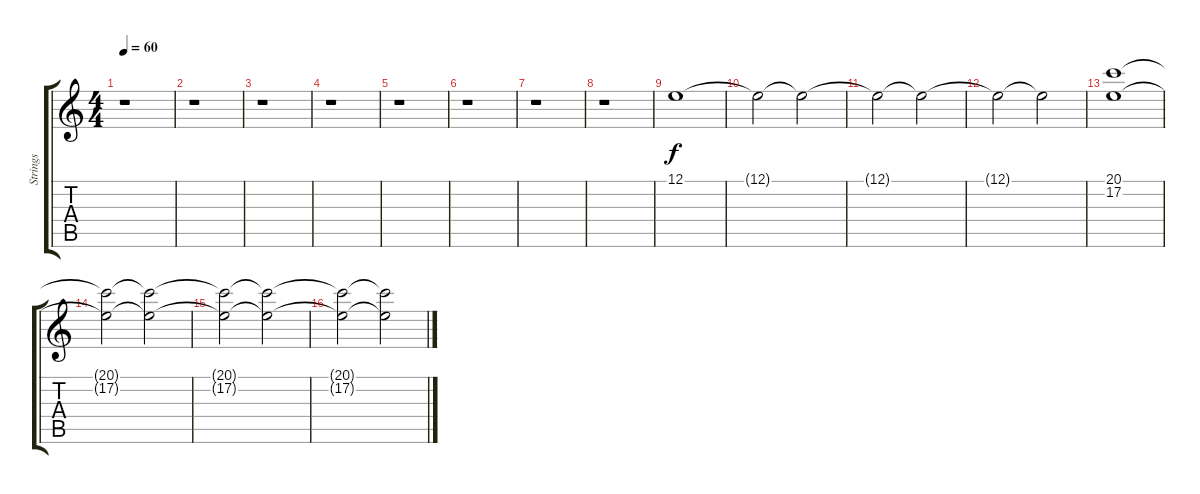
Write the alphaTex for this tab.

\track ("Strings" "Strings") {instrument stringensemble2}
\staff {score tabs}
\tuning (E4 B3 G3 D3 A2 E2) {hide}
\ts (4 4)
\tempo 60
\clef g2
\ks c
r.1{dy f} |
r.1 |
r.1 |
r.1 |
r.1 |
r.1 |
r.1 |
r.1 |
12.1.1{volume 12} |
12.1{t}.2 12.1{t}.2 |
12.1{t}.2 12.1{t}.2 |
12.1{t}.2 12.1{t}.2 |
(20.1 17.2).1 |
(20.1{t} 17.2{t}).2 (20.1{t} 17.2{t}).2 |
(20.1{t} 17.2{t}).2 (20.1{t} 17.2{t}).2 |
(20.1{t} 17.2{t}).2{volume 16} (20.1{t} 17.2{t}).2
